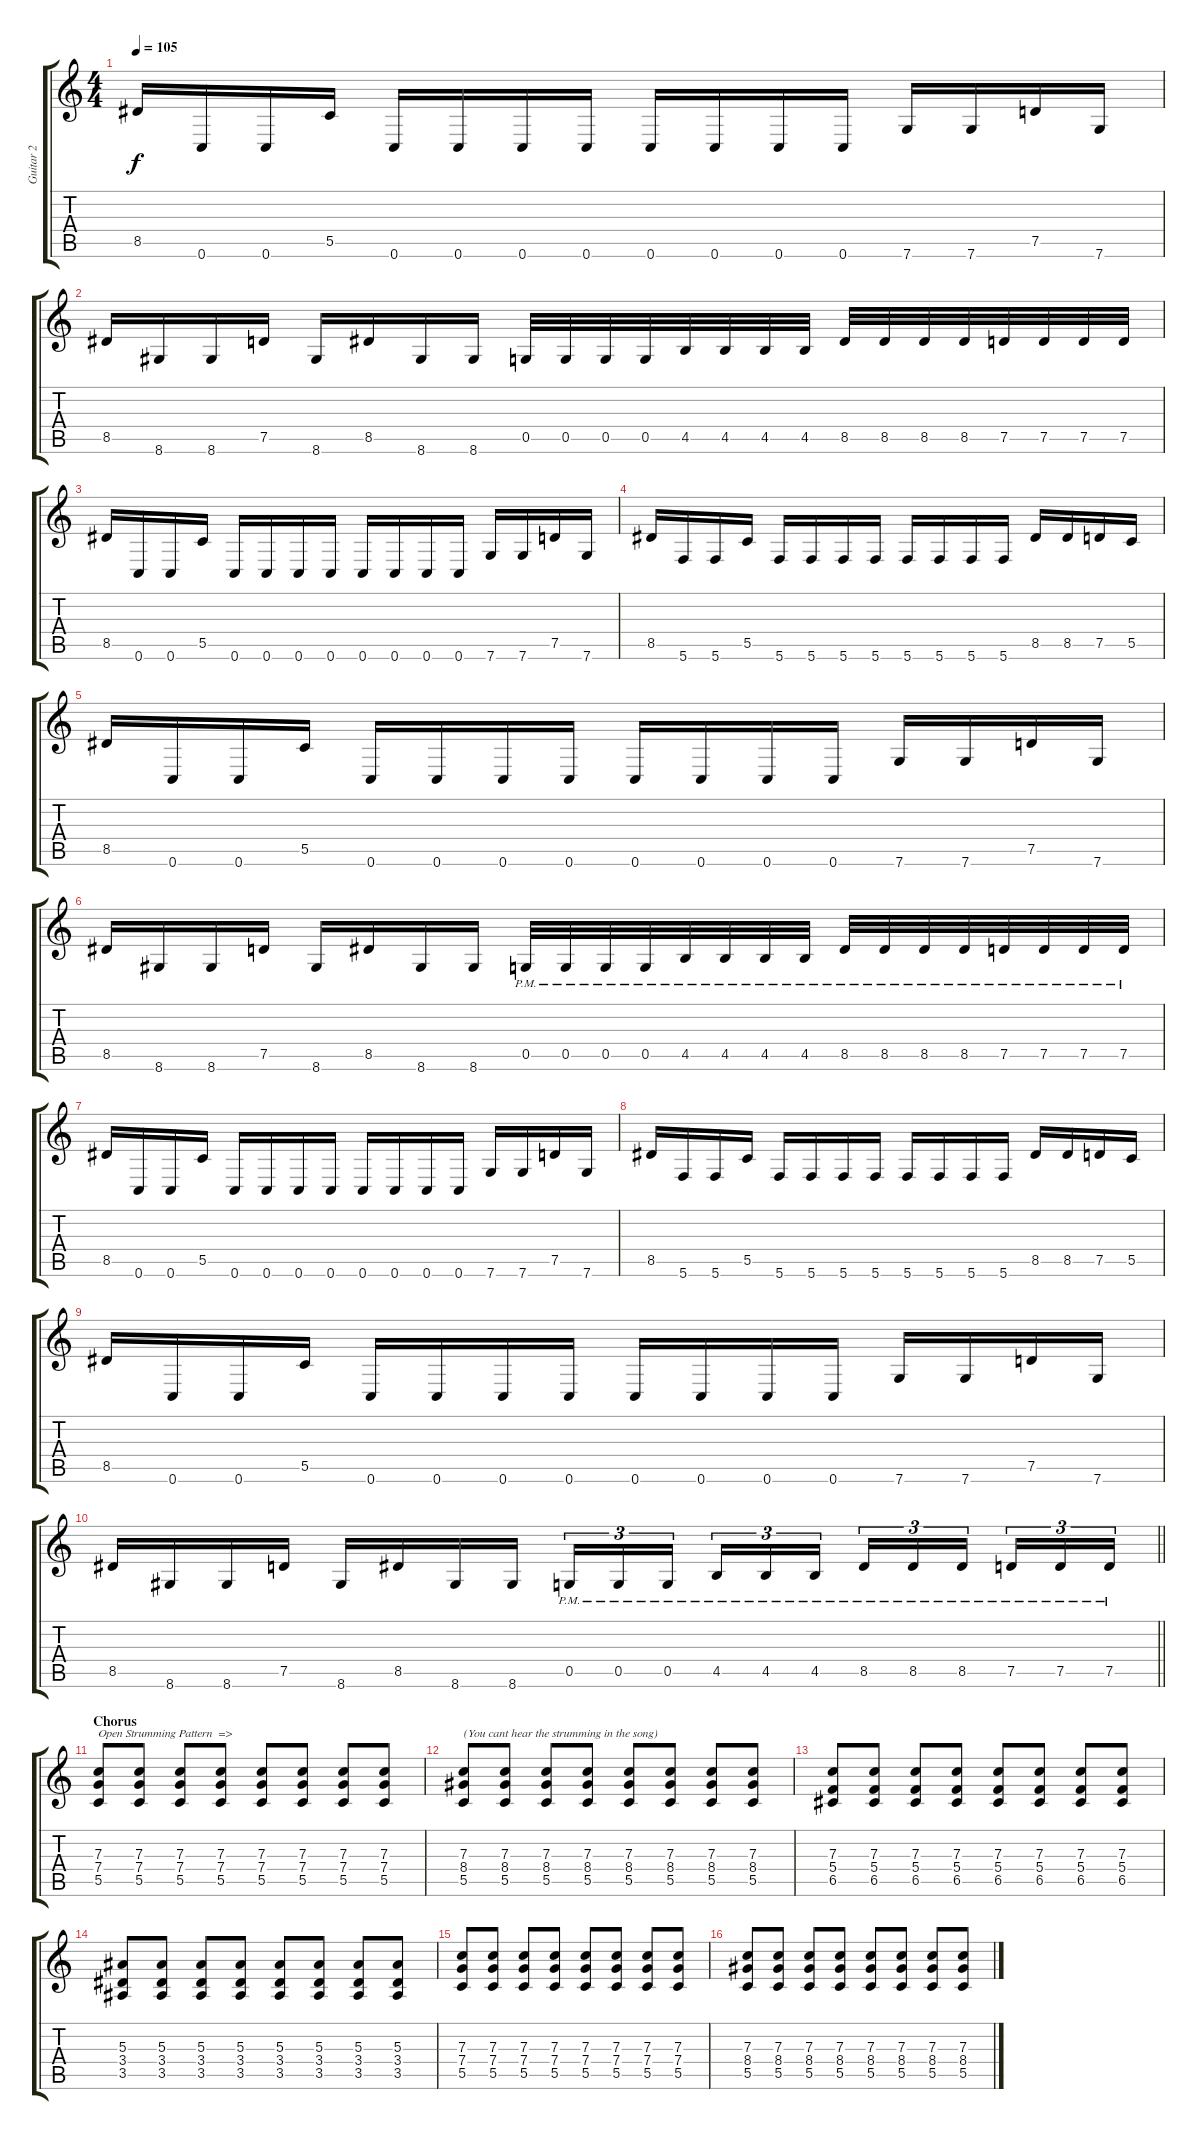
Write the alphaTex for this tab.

\track ("Guitar 2" "Guitar 2") {instrument distortionguitar}
\staff {score tabs}
\tuning (D4 A3 F3 C3 G2 C2) {hide}
\ts (4 4)
\tempo 105
\clef g2
\ks c
8.5.16{dy f} 0.6.16 0.6.16 5.5.16 0.6.16 0.6.16 0.6.16 0.6.16 0.6.16 0.6.16 0.6.16 0.6.16 7.6.16 7.6.16 7.5.16 7.6.16 |
8.5.16 8.6.16 8.6.16 7.5.16 8.6.16 8.5.16 8.6.16 8.6.16 0.5.32 0.5.32 0.5.32 0.5.32 4.5.32 4.5.32 4.5.32 4.5.32 8.5.32 8.5.32 8.5.32 8.5.32 7.5.32 7.5.32 7.5.32 7.5.32 |
8.5.16 0.6.16 0.6.16 5.5.16 0.6.16 0.6.16 0.6.16 0.6.16 0.6.16 0.6.16 0.6.16 0.6.16 7.6.16 7.6.16 7.5.16 7.6.16 |
8.5.16 5.6.16 5.6.16 5.5.16 5.6.16 5.6.16 5.6.16 5.6.16 5.6.16 5.6.16 5.6.16 5.6.16 8.5.16 8.5.16 7.5.16 5.5.16 |
8.5.16 0.6.16 0.6.16 5.5.16 0.6.16 0.6.16 0.6.16 0.6.16 0.6.16 0.6.16 0.6.16 0.6.16 7.6.16 7.6.16 7.5.16 7.6.16 |
8.5.16 8.6.16 8.6.16 7.5.16 8.6.16 8.5.16 8.6.16 8.6.16 0.5{pm}.32 0.5{pm}.32 0.5{pm}.32 0.5{pm}.32 4.5{pm}.32 4.5{pm}.32 4.5{pm}.32 4.5{pm}.32 8.5{pm}.32 8.5{pm}.32 8.5{pm}.32 8.5{pm}.32 7.5{pm}.32 7.5{pm}.32 7.5{pm}.32 7.5{pm}.32 |
8.5.16 0.6.16 0.6.16 5.5.16 0.6.16 0.6.16 0.6.16 0.6.16 0.6.16 0.6.16 0.6.16 0.6.16 7.6.16 7.6.16 7.5.16 7.6.16 |
8.5.16 5.6.16 5.6.16 5.5.16 5.6.16 5.6.16 5.6.16 5.6.16 5.6.16 5.6.16 5.6.16 5.6.16 8.5.16 8.5.16 7.5.16 5.5.16 |
8.5.16 0.6.16 0.6.16 5.5.16 0.6.16 0.6.16 0.6.16 0.6.16 0.6.16 0.6.16 0.6.16 0.6.16 7.6.16 7.6.16 7.5.16 7.6.16 |
\barLineRight lightlight
8.5.16 8.6.16 8.6.16 7.5.16 8.6.16 8.5.16 8.6.16 8.6.16 0.5{pm}.16{tu (3 2)} 0.5{pm}.16{tu (3 2)} 0.5{pm}.16{tu (3 2) beam splitsecondary} 4.5{pm}.16{tu (3 2)} 4.5{pm}.16{tu (3 2)} 4.5{pm}.16{tu (3 2)} 8.5{pm}.16{tu (3 2)} 8.5{pm}.16{tu (3 2)} 8.5{pm}.16{tu (3 2) beam splitsecondary} 7.5{pm}.16{tu (3 2)} 7.5{pm}.16{tu (3 2)} 7.5{pm}.16{tu (3 2)} |
\section ("" "Chorus")
(7.3 7.4 5.5).8{txt "Open Strumming Pattern  =>"} (7.3 7.4 5.5).8 (7.3 7.4 5.5).8 (7.3 7.4 5.5).8 (7.3 7.4 5.5).8 (7.3 7.4 5.5).8 (7.3 7.4 5.5).8 (7.3 7.4 5.5).8 |
(7.3 8.4 5.5).8{txt "(You cant hear the strumming in the song)"} (7.3 8.4 5.5).8 (7.3 8.4 5.5).8 (7.3 8.4 5.5).8 (7.3 8.4 5.5).8 (7.3 8.4 5.5).8 (7.3 8.4 5.5).8 (7.3 8.4 5.5).8 |
(7.3 5.4 6.5).8 (7.3 5.4 6.5).8 (7.3 5.4 6.5).8 (7.3 5.4 6.5).8 (7.3 5.4 6.5).8 (7.3 5.4 6.5).8 (7.3 5.4 6.5).8 (7.3 5.4 6.5).8 |
(5.3 3.4 3.5).8 (5.3 3.4 3.5).8 (5.3 3.4 3.5).8 (5.3 3.4 3.5).8 (5.3 3.4 3.5).8 (5.3 3.4 3.5).8 (5.3 3.4 3.5).8 (5.3 3.4 3.5).8 |
(7.3 7.4 5.5).8 (7.3 7.4 5.5).8 (7.3 7.4 5.5).8 (7.3 7.4 5.5).8 (7.3 7.4 5.5).8 (7.3 7.4 5.5).8 (7.3 7.4 5.5).8 (7.3 7.4 5.5).8 |
(7.3 8.4 5.5).8 (7.3 8.4 5.5).8 (7.3 8.4 5.5).8 (7.3 8.4 5.5).8 (7.3 8.4 5.5).8 (7.3 8.4 5.5).8 (7.3 8.4 5.5).8 (7.3 8.4 5.5).8
